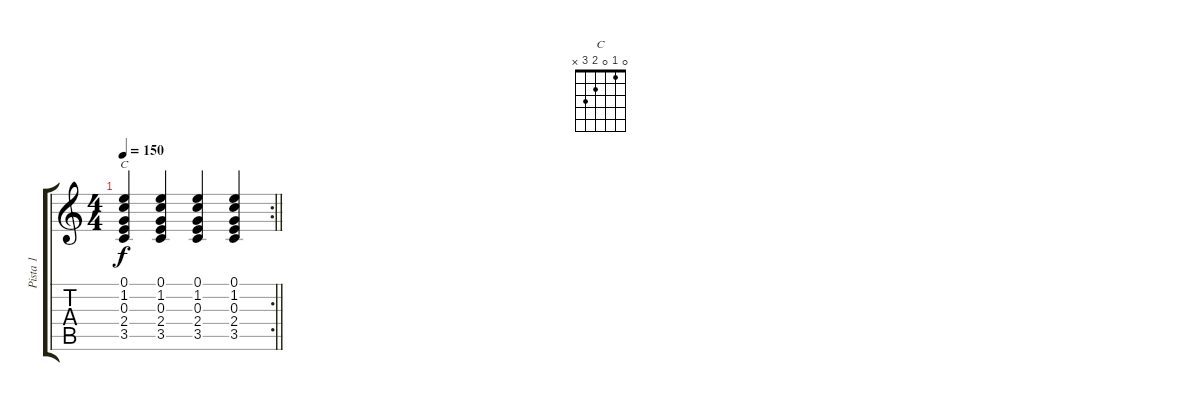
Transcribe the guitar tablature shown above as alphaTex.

\track ("Pista 1" "Pista 1") {instrument overdrivenguitar}
\staff {score tabs}
\tuning (E4 B3 G3 D3 A2 E2) {hide}
\chord ("C" 0 1 0 2 3 x)
\rc 2
\ts (4 4)
\tempo 150
\clef g2
\barLineRight lightlight
\ks c
(0.1 1.2 0.3 2.4 3.5).4{ch "C" dy f} (0.1 1.2 0.3 2.4 3.5).4 (0.1 1.2 0.3 2.4 3.5).4 (0.1 1.2 0.3 2.4 3.5).4
